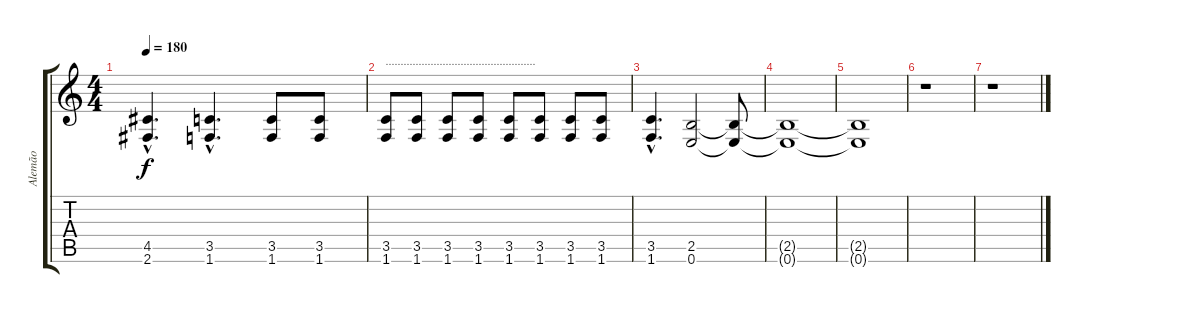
\track ("Alemão" "Alemão") {instrument distortionguitar}
\staff {score tabs}
\tuning (E4 B3 G3 D3 A2 E2) {hide}
\ts (4 4)
\tempo 180
\clef g2
\ks c
(4.5{hac} 2.6{hac}).4{d dy f} (3.5{hac} 1.6{hac}).4{d} (3.5 1.6).8 (3.5 1.6).8 |
(3.5 1.6).8{txt ".................................................."} (3.5 1.6).8 (3.5 1.6).8 (3.5 1.6).8 (3.5 1.6).8 (3.5 1.6).8 (3.5 1.6).8 (3.5 1.6).8 |
(3.5{hac} 1.6{hac}).4{d} (2.5 0.6).2 (2.5{t} 0.6{t}).8 |
(2.5{t} 0.6{t}).1 |
(2.5{t} 0.6{t}).1 |
r.1 |
r.1
